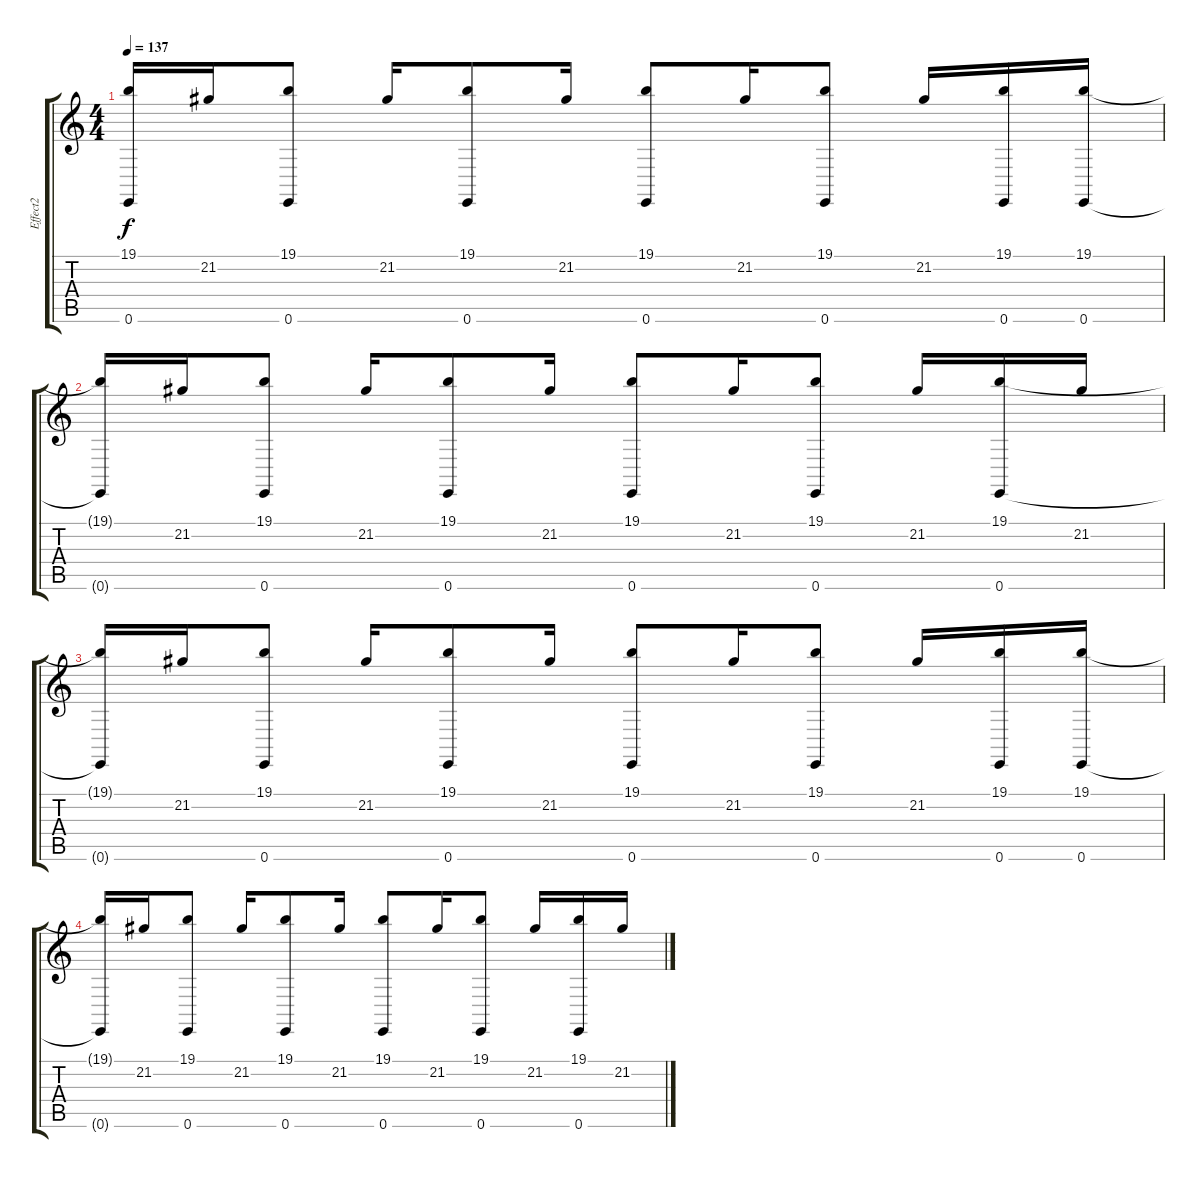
\track ("Effect2" "Effect2") {instrument fx5brightness}
\staff {score tabs}
\tuning (E4 B3 G3 D3 A2 E2) {hide}
\ts (4 4)
\tempo 137
\clef g2
\ks c
(19.1{t} 0.6{t}).16{dy f volume 5} 21.2.16{volume 3} (19.1 0.6).8 21.2.16 (19.1 0.6).8 21.2.16 (19.1 0.6).8 21.2.16 (19.1 0.6).8 21.2.16 (19.1 0.6).16{volume 5} (19.1 0.6).16 |
(19.1{t} 0.6{t}).16{volume 5} 21.2.16 (19.1 0.6).8 21.2.16 (19.1 0.6).8 21.2.16 (19.1 0.6).8 21.2.16 (19.1 0.6).8 21.2.16 (19.1 0.6).16 21.2.16 |
(19.1{t} 0.6{t}).16{volume 5} 21.2.16{volume 3} (19.1 0.6).8 21.2.16 (19.1 0.6).8 21.2.16 (19.1 0.6).8 21.2.16 (19.1 0.6).8 21.2.16 (19.1 0.6).16{volume 5} (19.1 0.6).16 |
(19.1{t} 0.6{t}).16{volume 5} 21.2.16 (19.1 0.6).8 21.2.16 (19.1 0.6).8 21.2.16 (19.1 0.6).8 21.2.16 (19.1 0.6).8 21.2.16 (19.1 0.6).16 21.2.16
